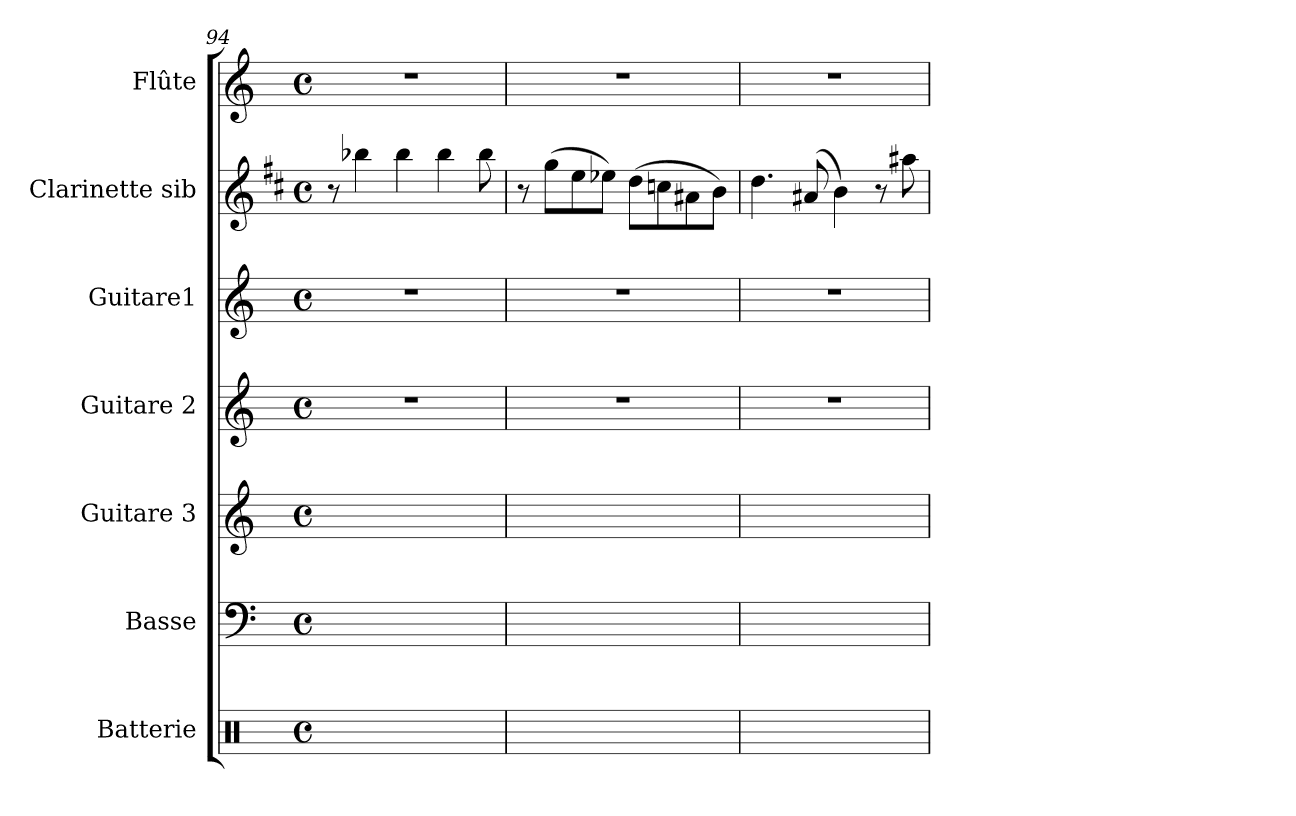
**kern	**kern	**kern	**kern	**kern	**kern	**kern
*part7	*part6	*part5	*part4	*part3	*part2	*part1
*staff7	*staff6	*staff5	*staff4	*staff3	*staff2	*staff1
*I"Batterie	*I"Basse	*I"Guitare 3	*I"Guitare 2	*I"Guitare1	*I"Clarinette sib	*I"Flûte
*I'Batt.	*I'B.ƒ.	*I'Gtr.ƒ. 3	*I'Gtr.ƒ. 2	*I'Gtr.ƒ. 1	*I'Cl. Sib	*I'Fl.
*clefX	*clefF4	*clefG2	*clefG2	*clefG2	*clefG2	*clefG2
*	*ITrd7c12	*ITrd7c12	*ITrd7c12	*ITrd7c12	*ITrd1c2	*
*k[]	*k[]	*k[]	*k[]	*k[]	*k[]	*k[]
*C:	*C:	*C:	*C:	*C:	*C:	*C:
*M4/4	*M4/4	*M4/4	*M4/4	*M4/4	*M4/4	*M4/4
*met(c)	*met(c)	*met(c)	*met(c)	*met(c)	*met(c)	*met(c)
=94	=94	=94	=94	=94	=94	=94
1Rayy	1Cyy	1Cyy	1r	1r	8r	1r
.	.	.	.	.	4aa-X\	.
.	.	.	.	.	4aa-\	.
.	.	.	.	.	4aa-\	.
.	.	.	.	.	8aa-\	.
=95	=95	=95	=95	=95	=95	=95
1Rggyy	1Cyy	1Cyy	1r	1r	8r	1r
.	.	.	.	.	(>8ff\L	.
.	.	.	.	.	8dd\	.
.	.	.	.	.	8dd-X\J)	.
.	.	.	.	.	(>8cc\L	.
.	.	.	.	.	8b-X\	.
.	.	.	.	.	8g#X\	.
.	.	.	.	.	8a\J)	.
=96	=96	=96	=96	=96	=96	=96
1Rffyy	1Cyy	1Cyy	1r	1r	4.cc\	1r
.	.	.	.	.	(>8g#X/	.
.	.	.	.	.	4a\)	.
.	.	.	.	.	8r	.
.	.	.	.	.	8gg#X\	.
=	=	=	=	=	=	=
*-	*-	*-	*-	*-	*-	*-
